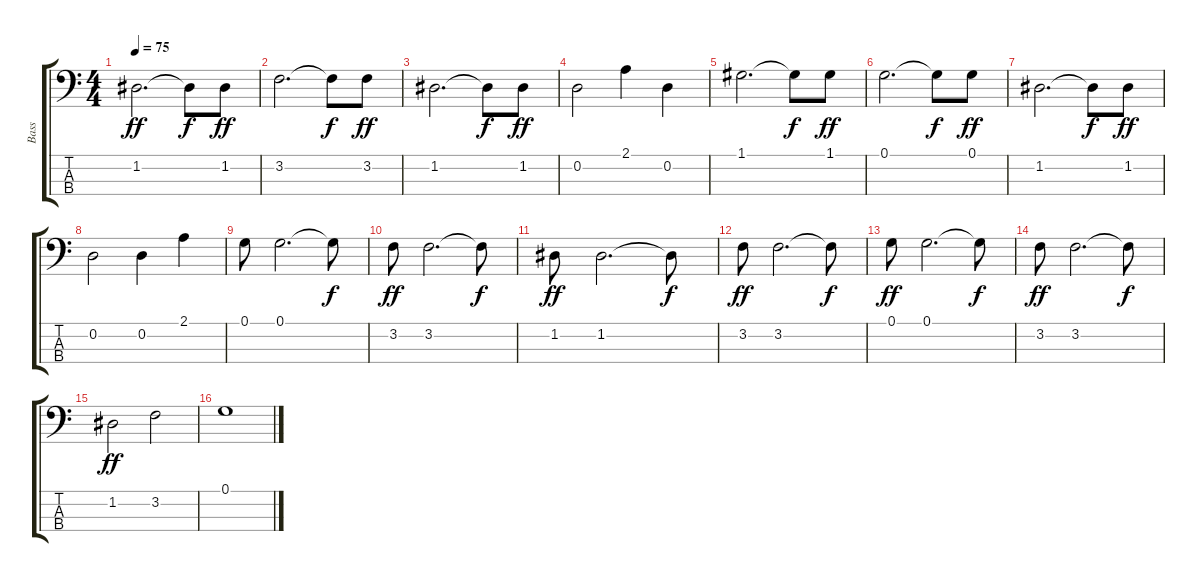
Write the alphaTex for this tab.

\track ("Bass" "Bass") {instrument electricbassfinger}
\staff {score tabs}
\tuning (G2 D2 A1 E1) {hide}
\ts (4 4)
\tempo 75
\clef f4
\ks c
1.2.2{d dy ff} 1.2{t}.8{dy f} 1.2.8{dy ff} |
3.2.2{d} 3.2{t}.8{dy f} 3.2.8{dy ff} |
1.2.2{d} 1.2{t}.8{dy f} 1.2.8{dy ff} |
0.2.2 2.1.4 0.2.4 |
1.1.2{d} 1.1{t}.8{dy f} 1.1.8{dy ff} |
0.1.2{d} 0.1{t}.8{dy f} 0.1.8{dy ff} |
1.2.2{d} 1.2{t}.8{dy f} 1.2.8{dy ff} |
0.2.2 0.2.4 2.1.4 |
0.1.8 0.1.2{d} 0.1{t}.8{dy f} |
3.2.8{dy ff} 3.2.2{d} 3.2{t}.8{dy f} |
1.2.8{dy ff} 1.2.2{d} 1.2{t}.8{dy f} |
3.2.8{dy ff} 3.2.2{d} 3.2{t}.8{dy f} |
0.1.8{dy ff} 0.1.2{d} 0.1{t}.8{dy f} |
3.2.8{dy ff} 3.2.2{d} 3.2{t}.8{dy f} |
1.2.2{dy ff} 3.2.2 |
0.1.1
